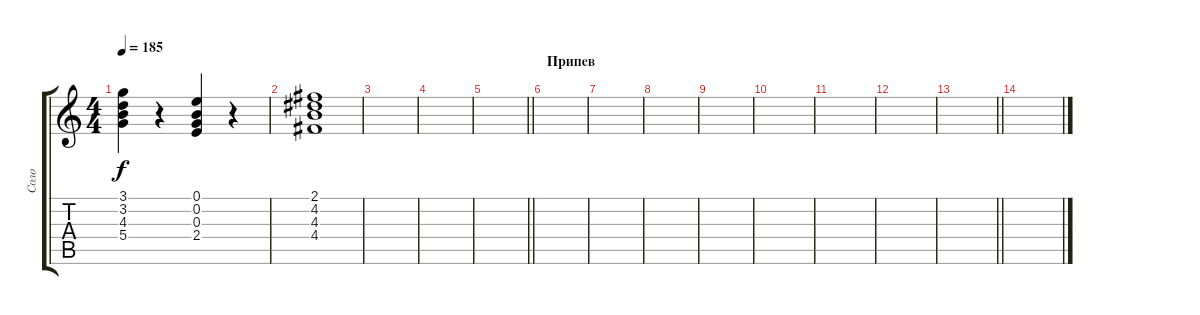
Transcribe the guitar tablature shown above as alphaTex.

\track ("Соло" "Соло") {instrument overdrivenguitar}
\staff {score tabs}
\tuning (E4 B3 G3 D3 A2 E2) {hide}
\ts (4 4)
\tempo 185
\clef g2
\ks c
(3.1 3.2 4.3 5.4).4{dy f} r.4 (0.1 0.2 0.3 2.4).4 r.4 |
(2.1 4.2 4.3 4.4).1 |
|
|
\barLineRight lightlight
|
\section ("" "Припев")
|
|
|
|
|
|
|
\barLineRight lightlight
|
\section ("" " ")
